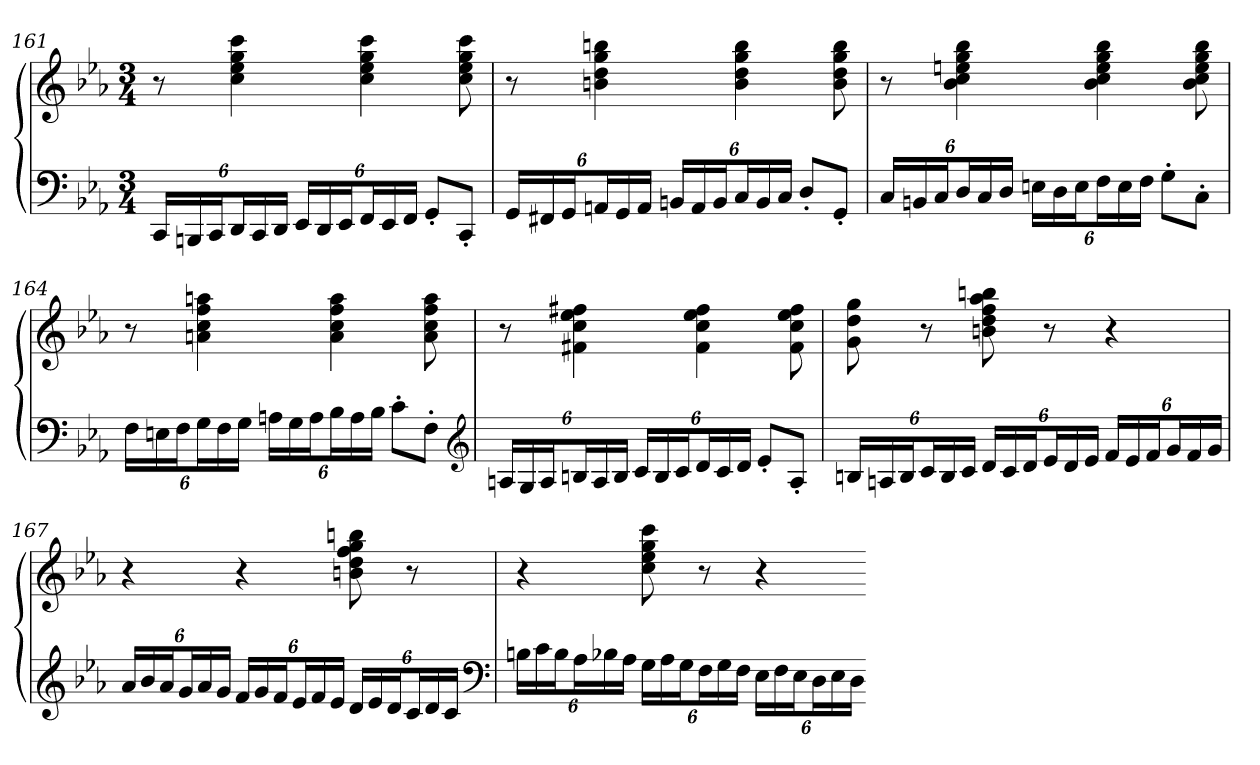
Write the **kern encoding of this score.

**kern	**kern
*part1	*part1
*staff2	*staff1
*clefF4	*clefG2
*k[b-e-a-]	*k[b-e-a-]
*c:	*c:
*M3/4	*M3/4
=161	=161
24CCLL	8r
24BBBn	.
24CCJ	.
24DDL	4cc 4ee- 4gg 4ccc
24CC	.
24DDJJ	.
24EE-LL	.
24DD	.
24EE-J	.
24FFL	4cc 4ee- 4gg 4ccc
24EE-	.
24FFJJ	.
8GG'L	.
8CC'J	8cc 8ee- 8gg 8ccc
=162	=162
24GGLL	8r
24FF#X	.
24GGJ	.
24AAnL	4bn 4dd 4gg 4bbn
24GG	.
24AAJJ	.
24BBnLL	.
24AA	.
24BBJ	.
24CL	4b 4dd 4gg 4bb
24BB	.
24CJJ	.
8D'L	.
8GG'J	8b 8dd 8gg 8bb
=163	=163
24CLL	8r
24BBn	.
24CJ	.
24DL	4b- 4cc 4een 4gg 4bb-
24C	.
24DJJ	.
24EnLL	.
24D	.
24EJ	.
24FL	4b- 4cc 4ee 4gg 4bb-
24E	.
24FJJ	.
8G'L	.
8C'J	8b- 8cc 8ee 8gg 8bb-
=164	=164
24FLL	8r
24En	.
24FJ	.
24GL	4an 4cc 4ff 4aan
24F	.
24GJJ	.
24AnLL	.
24G	.
24AJ	.
24B-L	4a 4cc 4ff 4aa
24A	.
24B-JJ	.
8c'L	.
8F'J	8a 8cc 8ff 8aa
*clefG2	*
=165	=165
24AnLL	8r
24G	.
24AJ	.
24BnL	4f#X 4cc 4ee- 4ff#X
24A	.
24BJJ	.
24cLL	.
24B	.
24cJ	.
24dL	4f# 4cc 4ee- 4ff#
24c	.
24dJJ	.
8e-'L	.
8A'J	8f# 8cc 8ee- 8ff#
=166	=166
24BnLL	8g 8dd 8gg
24An	.
24BJ	.
24cL	8r
24B	.
24cJJ	.
24dLL	8bn 8dd 8ff 8aa- 8bbn
24c	.
24dJ	.
24e-L	8r
24d	.
24e-JJ	.
24fLL	4r
24e-	.
24fJ	.
24gL	.
24f	.
24gJJ	.
=167	=167
24a-LL	4r
24b-	.
24a-J	.
24gL	.
24a-	.
24gJJ	.
24fLL	4r
24g	.
24fJ	.
24e-L	.
24f	.
24e-JJ	.
24dLL	8bn 8dd 8ff 8gg 8bbn
24e-	.
24dJ	.
24cL	8r
24d	.
24cJJ	.
*clefF4	*
=168	=168
24BnLL	4r
24c	.
24BJ	.
24A-L	.
24B-X	.
24A-JJ	.
24GLL	8cc 8ee- 8gg 8ccc
24A-	.
24GJ	.
24FL	8r
24G	.
24FJJ	.
24E-LL	4r
24F	.
24E-J	.
24DL	.
24E-	.
24DJJ	.
=-	=-
*-	*-
